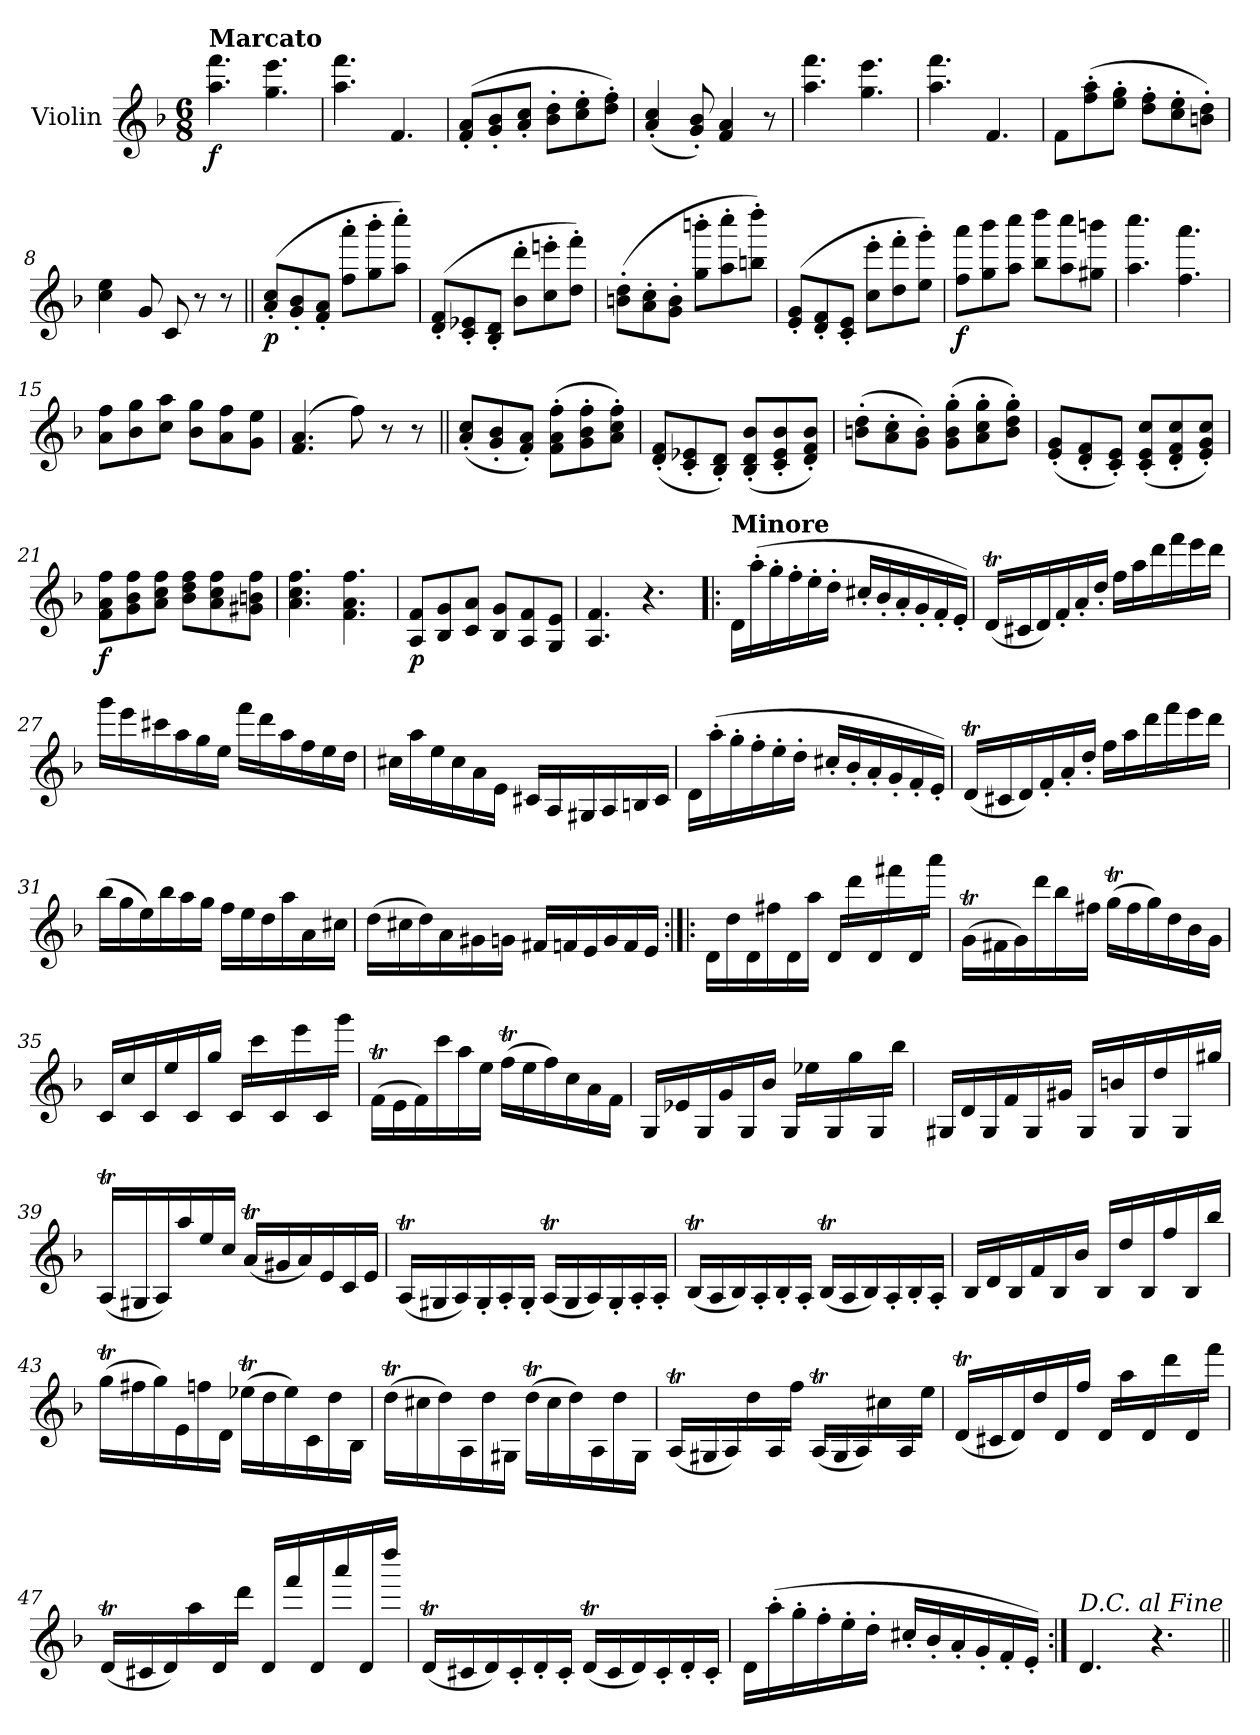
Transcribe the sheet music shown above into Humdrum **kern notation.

**kern	**dynam
*part1	*part1
*staff1	*staff1
*I"Violin	*
*I'Vln.	*
*clefG2	*
*k[b-]	*
*M6/8	*
=1	=1
!LO:TX:a:B:t=Marcato	!
!	!LO:DY:b
4.aa\ 4.fff\	f
4.gg\ 4.eee\	.
=2	=2
4.aa\ 4.fff\	.
4.f/	.
=3	=3
(>8f/' 8a/'L	.
8g/' 8b-/'	.
8a/' 8cc/'J	.
8b-\' 8dd\'L	.
8cc\' 8ee\'	.
8dd\' 8ff\'J)	.
=4	=4
(<4a/' 4cc/'	.
8g/' 8b-/')	.
4f/ 4a/	.
8r	.
=5	=5
4.aa\ 4.fff\	.
4.gg\ 4.eee\	.
=6	=6
4.aa\ 4.fff\	.
4.f/	.
=7	=7
8f\L	.
(>8ff\' 8aa\'	.
8ee\' 8gg\'J	.
8dd\' 8ff\'L	.
8cc\' 8ee\'	.
8bn\' 8dd\'J)	.
=8	=8
4cc\ 4ee\	.
8g/	.
8c/	.
8r	.
8r	.
=9||	=9||
!	!LO:DY:b
(>8a/' 8cc/'L	p
8g/' 8b-/'	.
8f/' 8a/'J	.
8ff\' 8aaa\'L	.
8gg\' 8bbb-\'	.
8aa\' 8cccc\'J)	.
!!LO:LB:g=z
=10	=10
(>8d/' 8f/'L	.
8c/' 8e-X/'	.
8B-/' 8d/'J	.
8b-\' 8ddd\'L	.
8cc\' 8eeen\'	.
8dd\' 8fff\'J)	.
=11	=11
(>8bn\' 8dd\'L	.
8a\' 8cc\'	.
8g\' 8b\'J	.
8gg\' 8bbbn\'L	.
8aa\' 8cccc\'	.
8bbn\' 8dddd\'J)	.
=12	=12
(>8e/' 8g/'L	.
8d/' 8f/'	.
8c/' 8e/'J	.
8cc\' 8eee\'L	.
8dd\' 8fff\'	.
8ee\' 8ggg\'J)	.
=13	=13
!	!LO:DY:b
8ff\ 8aaa\L	f
8gg\ 8bbb-\	.
8aa\ 8cccc\J	.
8bb-\ 8dddd\L	.
8aa\ 8cccc\	.
8gg#X\ 8bbbn\J	.
=14	=14
4.aa\ 4.cccc\	.
4.ff\ 4.aaa\	.
=15	=15
8a\ 8ff\L	.
8b-\ 8gg\	.
8cc\ 8aa\J	.
8b-\ 8gg\L	.
8a\ 8ff\	.
8g\ 8ee\J	.
=16	=16
(>4.f/ 4.a/	.
8ff\)	.
8r	.
8r	.
!!LO:LB:g=z
=17||	=17||
(<8a/' 8cc/'L	.
8g/' 8b-/'	.
8f/' 8a/'J)	.
(>8f\' 8a\' 8ff\'L	.
8g\' 8b-\' 8ff\'	.
8a\' 8cc\' 8ff\'J)	.
=18	=18
(<8d/' 8f/'L	.
8c/' 8e-X/'	.
8B-/' 8d/'J)	.
(<8B-/' 8d/' 8b-/'L	.
8c/' 8e-/' 8b-/'	.
8d/' 8f/' 8b-/'J)	.
=19	=19
(>8bn\' 8dd\'L	.
8a\' 8cc\'	.
8g\' 8b\'J)	.
(>8g\' 8b\' 8gg\'L	.
8a\' 8cc\' 8gg\'	.
8b\' 8dd\' 8gg\'J)	.
=20	=20
(<8e/' 8g/'L	.
8d/' 8f/'	.
8c/' 8e/'J)	.
(<8c/' 8e/' 8cc/'L	.
8d/' 8f/' 8cc/'	.
8e/' 8g/' 8cc/'J)	.
=21	=21
!	!LO:DY:b
8f\ 8a\ 8ff\L	f
8g\ 8b-\ 8ff\	.
8a\ 8cc\ 8ff\J	.
8b-\ 8dd\ 8ff\L	.
8a\ 8cc\ 8ff\	.
8g#X\ 8bn\ 8ff\J	.
=22	=22
4.a\ 4.cc\ 4.ff\	.
4.f\ 4.a\ 4.ff\	.
=23	=23
!	!LO:DY:b
8A/ 8f/L	p
8B-/ 8g/	.
8c/ 8a/J	.
8B-/ 8g/L	.
8A/ 8f/	.
8G/ 8e/J	.
=24	=24
4.A/ 4.f/	.
4.r	.
!!LO:LB:g=z
=25!|:	=25!|:
!LO:TX:a:B:t=Minore	!
!	!LO:DY:b
!	!LO:DY:n=1:b
16d\LL	f other-dynamics
(>16aa'\	.
16gg'\	.
16ff'\	.
16ee'\	.
16dd'\JJ	.
16cc#X'/LL	.
16b-'/	.
16a'/	.
16g'/	.
16f'/	.
16e'/JJ)	.
=26	=26
(<16dT/LL	.
16c#X/	.
16d/)	.
16f'/	.
16a'/	.
16dd'/JJ	.
16ff\LL	.
16aa\	.
16ddd\	.
16fff\	.
16eee\	.
16ddd\JJ	.
=27	=27
16ggg\LL	.
16eee\	.
16ccc#X\	.
16aa\	.
16gg\	.
16ee\JJ	.
16fff\LL	.
16ddd\	.
16aa\	.
16ff\	.
16ee\	.
16dd\JJ	.
=28	=28
16cc#X\LL	.
16aa\	.
16ee\	.
16cc#\	.
16a\	.
16e\JJ	.
16c#X/LL	.
16A/	.
16G#X/	.
16A/	.
16Bn/	.
16c#/JJ	.
!!LO:LB:g=z
=29	=29
16d\LL	.
(>16aa'\	.
16gg'\	.
16ff'\	.
16ee'\	.
16dd'\JJ	.
16cc#X'/LL	.
16b-'/	.
16a'/	.
16g'/	.
16f'/	.
16e'/JJ)	.
=30	=30
(<16dT/LL	.
16c#X/	.
16d/)	.
16f'/	.
16a'/	.
16dd'/JJ	.
16ff\LL	.
16aa\	.
16ddd\	.
16fff\	.
16eee\	.
16ddd\JJ	.
=31	=31
(>16bb-\LL	.
16gg\	.
16ee\)	.
16bb-\	.
16aa\	.
16gg\JJ	.
16ff\LL	.
16ee\	.
16dd\	.
16aa\	.
16a\	.
16cc#X\JJ	.
=32	=32
(>16dd\LL	.
16cc#X\	.
16dd\)	.
16a\	.
16g#X\	.
16gn\JJ	.
16f#X/LL	.
16fn/	.
16e/	.
16g/	.
16f/	.
16e/JJ	.
!!LO:LB:g=z
=33:|!|:	=33:|!|:
16d\LL	.
16dd\	.
16d\	.
16ff#X\	.
16d\	.
16aa\JJ	.
16d/LL	.
16ddd\	.
16d/	.
16fff#X\	.
16d/	.
16aaa\JJ	.
=34	=34
(>16gT\LL	.
16f#X\	.
16g\)	.
16ddd\	.
16bb-\	.
16ff#X\JJ	.
(>16ggT\LL	.
16ff#\	.
16gg\)	.
16dd\	.
16b-\	.
16g\JJ	.
=35	=35
16c/LL	.
16cc/	.
16c/	.
16ee/	.
16c/	.
16gg/JJ	.
16c/LL	.
16ccc\	.
16c/	.
16eee\	.
16c/	.
16ggg\JJ	.
!!LO:LB:g=z
=36	=36
(>16fT\LL	.
16e\	.
16f\)	.
16ccc\	.
16aa\	.
16ee\JJ	.
(>16ffT\LL	.
16ee\	.
16ff\)	.
16cc\	.
16a\	.
16f\JJ	.
=37	=37
16G/LL	.
16e-X/	.
16G/	.
16g/	.
16G/	.
16b-/JJ	.
16G/LL	.
16ee-X\	.
16G/	.
16gg\	.
16G/	.
16bb-\JJ	.
=38	=38
16G#X/LL	.
16d/	.
16G#/	.
16f/	.
16G#/	.
16g#X/JJ	.
16G#/LL	.
16bn/	.
16G#/	.
16dd/	.
16G#/	.
16gg#X/JJ	.
!!LO:LB:g=z
=39	=39
(<16At/LL	.
16G#X/	.
16A/)	.
16aa\	.
16ee\	.
16cc\JJ	.
(<16at/LL	.
16g#X/	.
16a/)	.
16e/	.
16c/	.
16e/JJ	.
=40	=40
(<16At/LL	.
16G#X/	.
16A/)	.
16G#'/	.
16A'/	.
16G#'/JJ	.
(<16At/LL	.
16G#/	.
16A/)	.
16G#'/	.
16A'/	.
16A'/JJ	.
=41	=41
(<16B-T/LL	.
16A/	.
16B-/)	.
16A'/	.
16B-'/	.
16A'/JJ	.
(<16B-T/LL	.
16A/	.
16B-/)	.
16A'/	.
16B-'/	.
16A'/JJ	.
!!LO:LB:g=z
=42	=42
16B-/LL	.
16d/	.
16B-/	.
16f/	.
16B-/	.
16b-/JJ	.
16B-/LL	.
16dd\	.
16B-/	.
16ff\	.
16B-/	.
16bb-\JJ	.
=43	=43
(>16ggT\LL	.
16ff#X\	.
16gg\)	.
16e/	.
16ffn\	.
16d/JJ	.
(>16ee-XT\LL	.
16dd\	.
16ee-\)	.
16c/	.
16dd\	.
16B-/JJ	.
=44	=44
(>16ddT\LL	.
16cc#X\	.
16dd\)	.
16A/	.
16dd\	.
16G#X/JJ	.
(>16ddT\LL	.
16cc#\	.
16dd\)	.
16A/	.
16dd\	.
16G#/JJ	.
=45	=45
(<16At/LL	.
16G#X/	.
16A/)	.
16dd\	.
16A/	.
16ff\JJ	.
(<16At/LL	.
16G#/	.
16A/)	.
16cc#X\	.
16A/	.
16ee\JJ	.
!!LO:LB:g=z
=46	=46
(<16dT/LL	.
16c#X/	.
16d/)	.
16dd/	.
16d/	.
16ff/JJ	.
16d/LL	.
16aa\	.
16d/	.
16ddd\	.
16d/	.
16fff\JJ	.
=47	=47
(<16dT/LL	.
16c#X/	.
16d/)	.
16aa\	.
16d/	.
16ddd\JJ	.
16d/LL	.
16fff\	.
16d/	.
16aaa\	.
16d/	.
16dddd\JJ	.
=48	=48
(<16dT/LL	.
16c#X/	.
16d/)	.
16c#'/	.
16d'/	.
16c#'/JJ	.
(<16dT/LL	.
16c#/	.
16d/)	.
16c#'/	.
16d'/	.
16c#'/JJ	.
!!LO:PB:g=z
=48X1	=48X1
16d\LL	.
(>16aa'\	.
16gg'\	.
16ff'\	.
16ee'\	.
16dd'\JJ	.
16cc#X'/LL	.
16b-'/	.
16a'/	.
16g'/	.
16f'/	.
16e'/JJ)	.
=49:|!	=49:|!
4.d/	.
4.r	.
!LO:TX:a:t=<i>D.C. al Fine</i>	!
=||	=||
*-	*-
